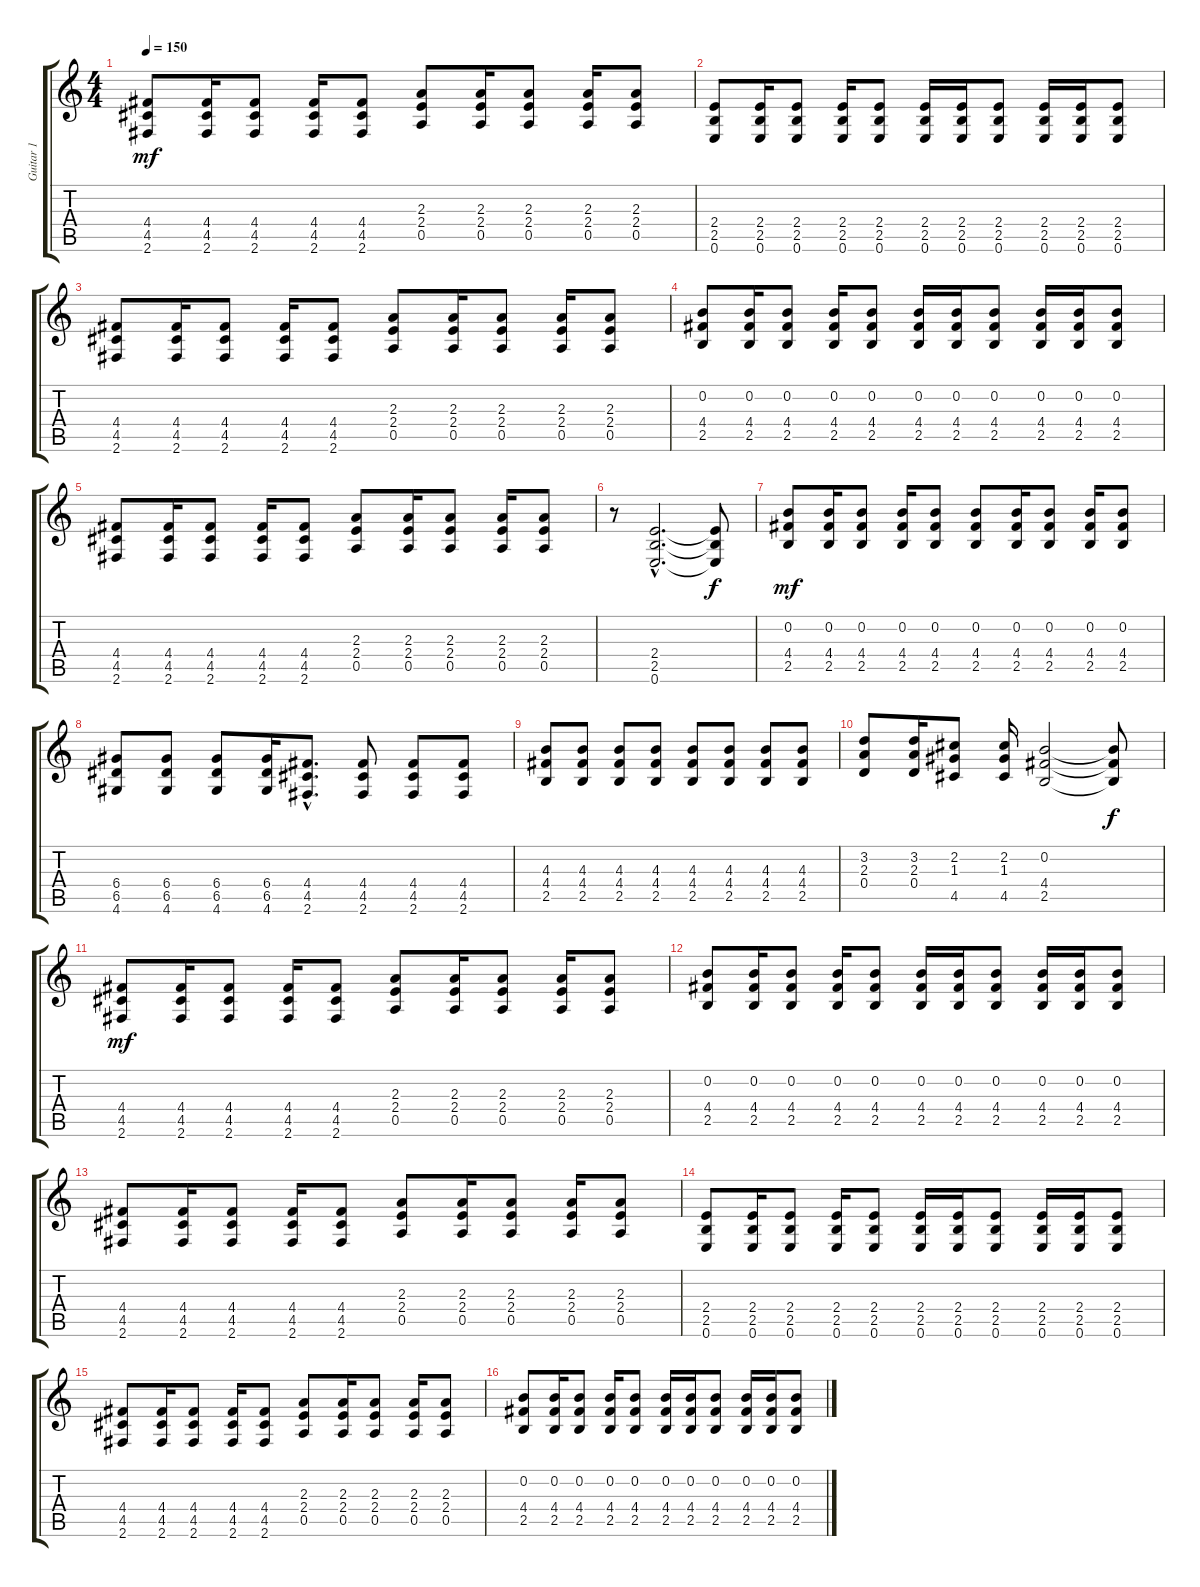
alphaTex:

\track ("Guitar 1" "Guitar 1") {instrument distortionguitar}
\staff {score tabs}
\tuning (E4 B3 G3 D3 A2 E2) {hide}
\ts (4 4)
\tempo 150
\clef g2
\ks c
(4.4 4.5 2.6).8{dy mf} (4.4 4.5 2.6).16 (4.4 4.5 2.6).8 (4.4 4.5 2.6).16 (4.4 4.5 2.6).8 (2.3 2.4 0.5).8 (2.3 2.4 0.5).16 (2.3 2.4 0.5).8 (2.3 2.4 0.5).16 (2.3 2.4 0.5).8 |
(2.4 2.5 0.6).8 (2.4 2.5 0.6).16 (2.4 2.5 0.6).8 (2.4 2.5 0.6).16 (2.4 2.5 0.6).8 (2.4 2.5 0.6).16 (2.4 2.5 0.6).16 (2.4 2.5 0.6).8 (2.4 2.5 0.6).16 (2.4 2.5 0.6).16 (2.4 2.5 0.6).8 |
(4.4 4.5 2.6).8 (4.4 4.5 2.6).16 (4.4 4.5 2.6).8 (4.4 4.5 2.6).16 (4.4 4.5 2.6).8 (2.3 2.4 0.5).8 (2.3 2.4 0.5).16 (2.3 2.4 0.5).8 (2.3 2.4 0.5).16 (2.3 2.4 0.5).8 |
(0.2 4.4 2.5).8 (0.2 4.4 2.5).16 (0.2 4.4 2.5).8 (0.2 4.4 2.5).16 (0.2 4.4 2.5).8 (0.2 4.4 2.5).16 (0.2 4.4 2.5).16 (0.2 4.4 2.5).8 (0.2 4.4 2.5).16 (0.2 4.4 2.5).16 (0.2 4.4 2.5).8 |
(4.4 4.5 2.6).8 (4.4 4.5 2.6).16 (4.4 4.5 2.6).8 (4.4 4.5 2.6).16 (4.4 4.5 2.6).8 (2.3 2.4 0.5).8 (2.3 2.4 0.5).16 (2.3 2.4 0.5).8 (2.3 2.4 0.5).16 (2.3 2.4 0.5).8 |
r.8 (2.4{hac} 2.5{hac} 0.6{hac}).2{d} (2.4{t} 2.5{t} 0.6{t}).8{dy f} |
(0.2 4.4 2.5).8{dy mf} (0.2 4.4 2.5).16 (0.2 4.4 2.5).8 (0.2 4.4 2.5).16 (0.2 4.4 2.5).8 (0.2 4.4 2.5).8 (0.2 4.4 2.5).16 (0.2 4.4 2.5).8 (0.2 4.4 2.5).16 (0.2 4.4 2.5).8 |
(6.4 6.5 4.6).8 (6.4 6.5 4.6).8 (6.4 6.5 4.6).8 (6.4 6.5 4.6).16 (4.4{hac} 4.5{hac} 2.6{hac}).8{d} (4.4 4.5 2.6).8 (4.4 4.5 2.6).8 (4.4 4.5 2.6).8 |
(4.3 4.4 2.5).8 (4.3 4.4 2.5).8 (4.3 4.4 2.5).8 (4.3 4.4 2.5).8 (4.3 4.4 2.5).8 (4.3 4.4 2.5).8 (4.3 4.4 2.5).8 (4.3 4.4 2.5).8 |
(3.2 2.3 0.4).8 (3.2 2.3 0.4).16 (2.2 1.3 4.5).8 (2.2 1.3 4.5).16 (0.2 4.4 2.5).2 (0.2{t} 4.4{t} 2.5{t}).8{dy f} |
(4.4 4.5 2.6).8{dy mf} (4.4 4.5 2.6).16 (4.4 4.5 2.6).8 (4.4 4.5 2.6).16 (4.4 4.5 2.6).8 (2.3 2.4 0.5).8 (2.3 2.4 0.5).16 (2.3 2.4 0.5).8 (2.3 2.4 0.5).16 (2.3 2.4 0.5).8 |
(0.2 4.4 2.5).8 (0.2 4.4 2.5).16 (0.2 4.4 2.5).8 (0.2 4.4 2.5).16 (0.2 4.4 2.5).8 (0.2 4.4 2.5).16 (0.2 4.4 2.5).16 (0.2 4.4 2.5).8 (0.2 4.4 2.5).16 (0.2 4.4 2.5).16 (0.2 4.4 2.5).8 |
(4.4 4.5 2.6).8 (4.4 4.5 2.6).16 (4.4 4.5 2.6).8 (4.4 4.5 2.6).16 (4.4 4.5 2.6).8 (2.3 2.4 0.5).8 (2.3 2.4 0.5).16 (2.3 2.4 0.5).8 (2.3 2.4 0.5).16 (2.3 2.4 0.5).8 |
(2.4 2.5 0.6).8 (2.4 2.5 0.6).16 (2.4 2.5 0.6).8 (2.4 2.5 0.6).16 (2.4 2.5 0.6).8 (2.4 2.5 0.6).16 (2.4 2.5 0.6).16 (2.4 2.5 0.6).8 (2.4 2.5 0.6).16 (2.4 2.5 0.6).16 (2.4 2.5 0.6).8 |
(4.4 4.5 2.6).8 (4.4 4.5 2.6).16 (4.4 4.5 2.6).8 (4.4 4.5 2.6).16 (4.4 4.5 2.6).8 (2.3 2.4 0.5).8 (2.3 2.4 0.5).16 (2.3 2.4 0.5).8 (2.3 2.4 0.5).16 (2.3 2.4 0.5).8 |
(0.2 4.4 2.5).8 (0.2 4.4 2.5).16 (0.2 4.4 2.5).8 (0.2 4.4 2.5).16 (0.2 4.4 2.5).8 (0.2 4.4 2.5).16 (0.2 4.4 2.5).16 (0.2 4.4 2.5).8 (0.2 4.4 2.5).16 (0.2 4.4 2.5).16 (0.2 4.4 2.5).8
